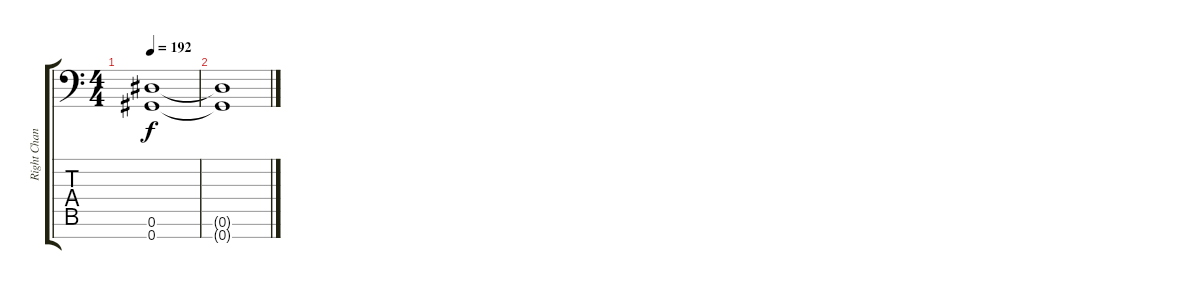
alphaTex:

\track ("Right Channel" "Right Chan") {instrument distortionguitar}
\staff {score tabs}
\tuning (Eb4 Bb3 Gb3 Db3 Ab2 Eb2 Ab1) {hide}
\ts (4 4)
\tempo 192
\clef f4
\ks c
(0.6{t} 0.7{t}).1{dy f} |
(0.6{t} 0.7{t}).1
